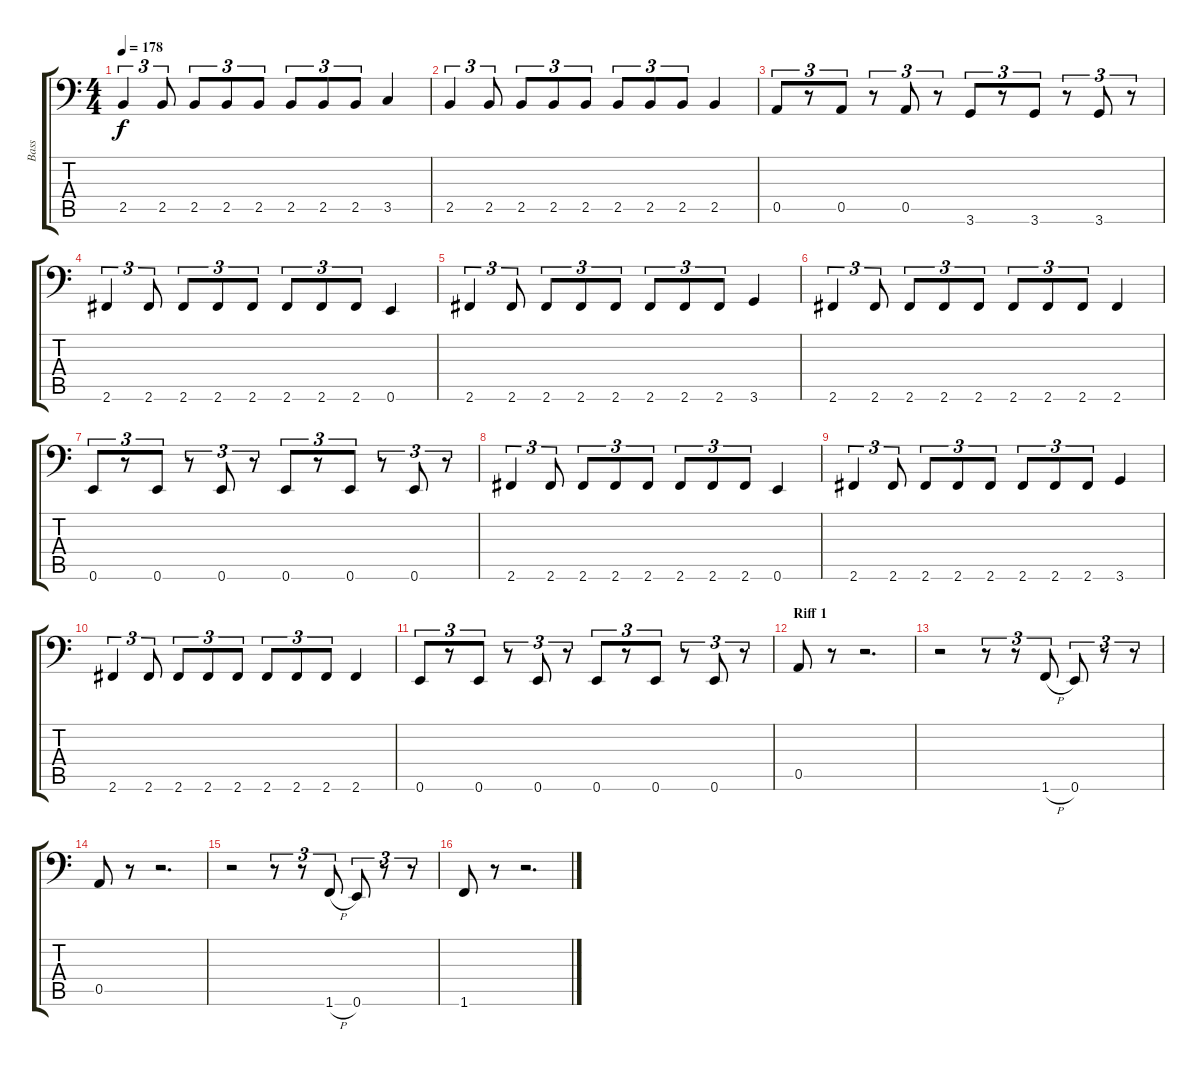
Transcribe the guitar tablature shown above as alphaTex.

\track ("Bass" "Bass") {instrument electricbasspick}
\staff {score tabs}
\tuning (E3 B2 G2 D2 A1 E1) {hide}
\ts (4 4)
\tempo 178
\clef f4
\ks c
2.5.4{tu (3 2) dy f} 2.5.8{tu (3 2)} 2.5.8{tu (3 2)} 2.5.8{tu (3 2)} 2.5.8{tu (3 2)} 2.5.8{tu (3 2)} 2.5.8{tu (3 2)} 2.5.8{tu (3 2)} 3.5.4 |
2.5.4{tu (3 2)} 2.5.8{tu (3 2)} 2.5.8{tu (3 2)} 2.5.8{tu (3 2)} 2.5.8{tu (3 2)} 2.5.8{tu (3 2)} 2.5.8{tu (3 2)} 2.5.8{tu (3 2)} 2.5.4 |
0.5.8{tu (3 2)} r.8{tu (3 2)} 0.5.8{tu (3 2)} r.8{tu (3 2)} 0.5.8{tu (3 2)} r.8{tu (3 2)} 3.6.8{tu (3 2)} r.8{tu (3 2)} 3.6.8{tu (3 2)} r.8{tu (3 2)} 3.6.8{tu (3 2)} r.8{tu (3 2)} |
2.6.4{tu (3 2)} 2.6.8{tu (3 2)} 2.6.8{tu (3 2)} 2.6.8{tu (3 2)} 2.6.8{tu (3 2)} 2.6.8{tu (3 2)} 2.6.8{tu (3 2)} 2.6.8{tu (3 2)} 0.6.4 |
2.6.4{tu (3 2)} 2.6.8{tu (3 2)} 2.6.8{tu (3 2)} 2.6.8{tu (3 2)} 2.6.8{tu (3 2)} 2.6.8{tu (3 2)} 2.6.8{tu (3 2)} 2.6.8{tu (3 2)} 3.6.4 |
2.6.4{tu (3 2)} 2.6.8{tu (3 2)} 2.6.8{tu (3 2)} 2.6.8{tu (3 2)} 2.6.8{tu (3 2)} 2.6.8{tu (3 2)} 2.6.8{tu (3 2)} 2.6.8{tu (3 2)} 2.6.4 |
0.6.8{tu (3 2)} r.8{tu (3 2)} 0.6.8{tu (3 2)} r.8{tu (3 2)} 0.6.8{tu (3 2)} r.8{tu (3 2)} 0.6.8{tu (3 2)} r.8{tu (3 2)} 0.6.8{tu (3 2)} r.8{tu (3 2)} 0.6.8{tu (3 2)} r.8{tu (3 2)} |
2.6.4{tu (3 2)} 2.6.8{tu (3 2)} 2.6.8{tu (3 2)} 2.6.8{tu (3 2)} 2.6.8{tu (3 2)} 2.6.8{tu (3 2)} 2.6.8{tu (3 2)} 2.6.8{tu (3 2)} 0.6.4 |
2.6.4{tu (3 2)} 2.6.8{tu (3 2)} 2.6.8{tu (3 2)} 2.6.8{tu (3 2)} 2.6.8{tu (3 2)} 2.6.8{tu (3 2)} 2.6.8{tu (3 2)} 2.6.8{tu (3 2)} 3.6.4 |
2.6.4{tu (3 2)} 2.6.8{tu (3 2)} 2.6.8{tu (3 2)} 2.6.8{tu (3 2)} 2.6.8{tu (3 2)} 2.6.8{tu (3 2)} 2.6.8{tu (3 2)} 2.6.8{tu (3 2)} 2.6.4 |
0.6.8{tu (3 2)} r.8{tu (3 2)} 0.6.8{tu (3 2)} r.8{tu (3 2)} 0.6.8{tu (3 2)} r.8{tu (3 2)} 0.6.8{tu (3 2)} r.8{tu (3 2)} 0.6.8{tu (3 2)} r.8{tu (3 2)} 0.6.8{tu (3 2)} r.8{tu (3 2)} |
\section ("" "Riff 1")
0.5.8 r.8 r.2{d} |
r.2 r.8{tu (3 2)} r.8{tu (3 2)} 1.6{h}.8{tu (3 2)} 0.6.8{tu (3 2)} r.8{tu (3 2)} r.8{tu (3 2)} |
0.5.8 r.8 r.2{d} |
r.2 r.8{tu (3 2)} r.8{tu (3 2)} 1.6{h}.8{tu (3 2)} 0.6.8{tu (3 2)} r.8{tu (3 2)} r.8{tu (3 2)} |
1.6.8 r.8 r.2{d}
